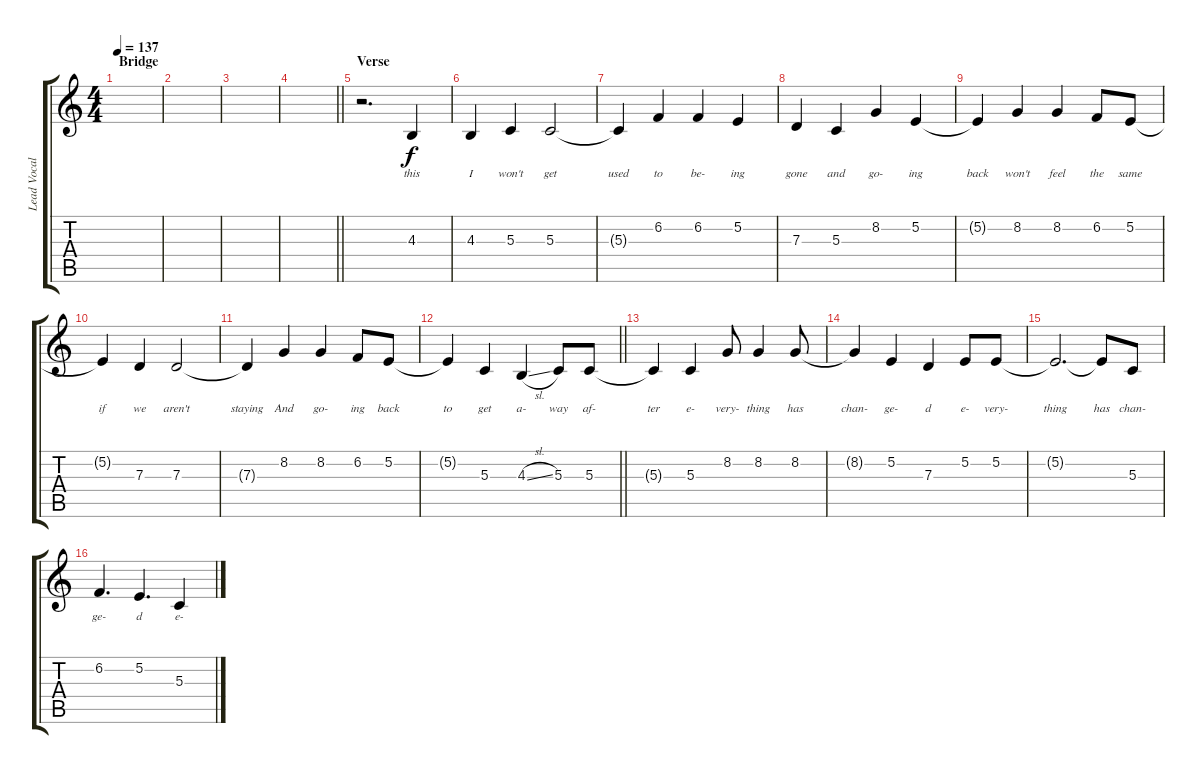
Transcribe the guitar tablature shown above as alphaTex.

\track ("Lead Vocal" "Lead Vocal") {instrument violin}
\staff {score tabs}
\tuning (E4 B3 G3 D3 A2 E2) {hide}
\ts (4 4)
\section ("" "Bridge")
\tempo 137
\clef g2
\ks c
|
|
|
\barLineRight lightlight
|
\section ("" "Verse")
r.2{d} 4.3.4{lyrics (0 "this") lyrics (1 "") lyrics (2 "") lyrics (3 "") lyrics (4 "")} |
4.3.4{lyrics (0 "I") lyrics (1 "") lyrics (2 "") lyrics (3 "") lyrics (4 "")} 5.3.4{lyrics (0 "won't") lyrics (1 "") lyrics (2 "") lyrics (3 "") lyrics (4 "")} 5.3.2{lyrics (0 "get") lyrics (1 "") lyrics (2 "") lyrics (3 "") lyrics (4 "")} |
5.3{t}.4{lyrics (0 "used") lyrics (1 "") lyrics (2 "") lyrics (3 "") lyrics (4 "")} 6.2.4{lyrics (0 "to") lyrics (1 "") lyrics (2 "") lyrics (3 "") lyrics (4 "")} 6.2.4{lyrics (0 "be-") lyrics (1 "") lyrics (2 "") lyrics (3 "") lyrics (4 "")} 5.2.4{lyrics (0 "ing") lyrics (1 "") lyrics (2 "") lyrics (3 "") lyrics (4 "")} |
7.3.4{lyrics (0 "gone") lyrics (1 "") lyrics (2 "") lyrics (3 "") lyrics (4 "")} 5.3.4{lyrics (0 "and") lyrics (1 "") lyrics (2 "") lyrics (3 "") lyrics (4 "")} 8.2.4{lyrics (0 "go-") lyrics (1 "") lyrics (2 "") lyrics (3 "") lyrics (4 "")} 5.2.4{lyrics (0 "ing") lyrics (1 "") lyrics (2 "") lyrics (3 "") lyrics (4 "")} |
5.2{t}.4{lyrics (0 "back") lyrics (1 "") lyrics (2 "") lyrics (3 "") lyrics (4 "")} 8.2.4{lyrics (0 "won't") lyrics (1 "") lyrics (2 "") lyrics (3 "") lyrics (4 "")} 8.2.4{lyrics (0 "feel") lyrics (1 "") lyrics (2 "") lyrics (3 "") lyrics (4 "")} 6.2.8{lyrics (0 "the") lyrics (1 "") lyrics (2 "") lyrics (3 "") lyrics (4 "")} 5.2.8{lyrics (0 "same") lyrics (1 "") lyrics (2 "") lyrics (3 "") lyrics (4 "")} |
5.2{t}.4{lyrics (0 "if") lyrics (1 "") lyrics (2 "") lyrics (3 "") lyrics (4 "")} 7.3.4{lyrics (0 "we") lyrics (1 "") lyrics (2 "") lyrics (3 "") lyrics (4 "")} 7.3.2{lyrics (0 "aren't") lyrics (1 "") lyrics (2 "") lyrics (3 "") lyrics (4 "")} |
7.3{t}.4{lyrics (0 "staying") lyrics (1 "") lyrics (2 "") lyrics (3 "") lyrics (4 "")} 8.2.4{lyrics (0 "And") lyrics (1 "") lyrics (2 "") lyrics (3 "") lyrics (4 "")} 8.2.4{lyrics (0 "go-") lyrics (1 "") lyrics (2 "") lyrics (3 "") lyrics (4 "")} 6.2.8{lyrics (0 "ing") lyrics (1 "") lyrics (2 "") lyrics (3 "") lyrics (4 "")} 5.2.8{lyrics (0 "back") lyrics (1 "") lyrics (2 "") lyrics (3 "") lyrics (4 "")} |
\barLineRight lightlight
5.2{t}.4{lyrics (0 "to") lyrics (1 "") lyrics (2 "") lyrics (3 "") lyrics (4 "")} 5.3.4{lyrics (0 "get") lyrics (1 "") lyrics (2 "") lyrics (3 "") lyrics (4 "")} 4.3{sl}.4{lyrics (0 "a-") lyrics (1 "") lyrics (2 "") lyrics (3 "") lyrics (4 "")} 5.3.8{lyrics (0 "way") lyrics (1 "") lyrics (2 "") lyrics (3 "") lyrics (4 "")} 5.3.8{lyrics (0 "af-") lyrics (1 "") lyrics (2 "") lyrics (3 "") lyrics (4 "")} |
5.3{t}.4{lyrics (0 "ter") lyrics (1 "") lyrics (2 "") lyrics (3 "") lyrics (4 "")} 5.3.4{lyrics (0 "e-") lyrics (1 "") lyrics (2 "") lyrics (3 "") lyrics (4 "")} 8.2.8{lyrics (0 "very-") lyrics (1 "") lyrics (2 "") lyrics (3 "") lyrics (4 "")} 8.2.4{lyrics (0 "thing") lyrics (1 "") lyrics (2 "") lyrics (3 "") lyrics (4 "")} 8.2.8{lyrics (0 "has") lyrics (1 "") lyrics (2 "") lyrics (3 "") lyrics (4 "")} |
8.2{t}.4{lyrics (0 "chan-") lyrics (1 "") lyrics (2 "") lyrics (3 "") lyrics (4 "")} 5.2.4{lyrics (0 "ge-") lyrics (1 "") lyrics (2 "") lyrics (3 "") lyrics (4 "")} 7.3.4{lyrics (0 "d") lyrics (1 "") lyrics (2 "") lyrics (3 "") lyrics (4 "")} 5.2.8{lyrics (0 "e-") lyrics (1 "") lyrics (2 "") lyrics (3 "") lyrics (4 "")} 5.2.8{lyrics (0 "very-") lyrics (1 "") lyrics (2 "") lyrics (3 "") lyrics (4 "")} |
5.2{t}.2{d lyrics (0 "thing") lyrics (1 "") lyrics (2 "") lyrics (3 "") lyrics (4 "")} 5.2{t}.8{lyrics (0 "has") lyrics (1 "") lyrics (2 "") lyrics (3 "") lyrics (4 "")} 5.3.8{lyrics (0 "chan-") lyrics (1 "") lyrics (2 "") lyrics (3 "") lyrics (4 "")} |
6.2.4{d lyrics (0 "ge-") lyrics (1 "") lyrics (2 "") lyrics (3 "") lyrics (4 "")} 5.2.4{d lyrics (0 "d") lyrics (1 "") lyrics (2 "") lyrics (3 "") lyrics (4 "")} 5.3.4{lyrics (0 "e-") lyrics (1 "") lyrics (2 "") lyrics (3 "") lyrics (4 "")}
